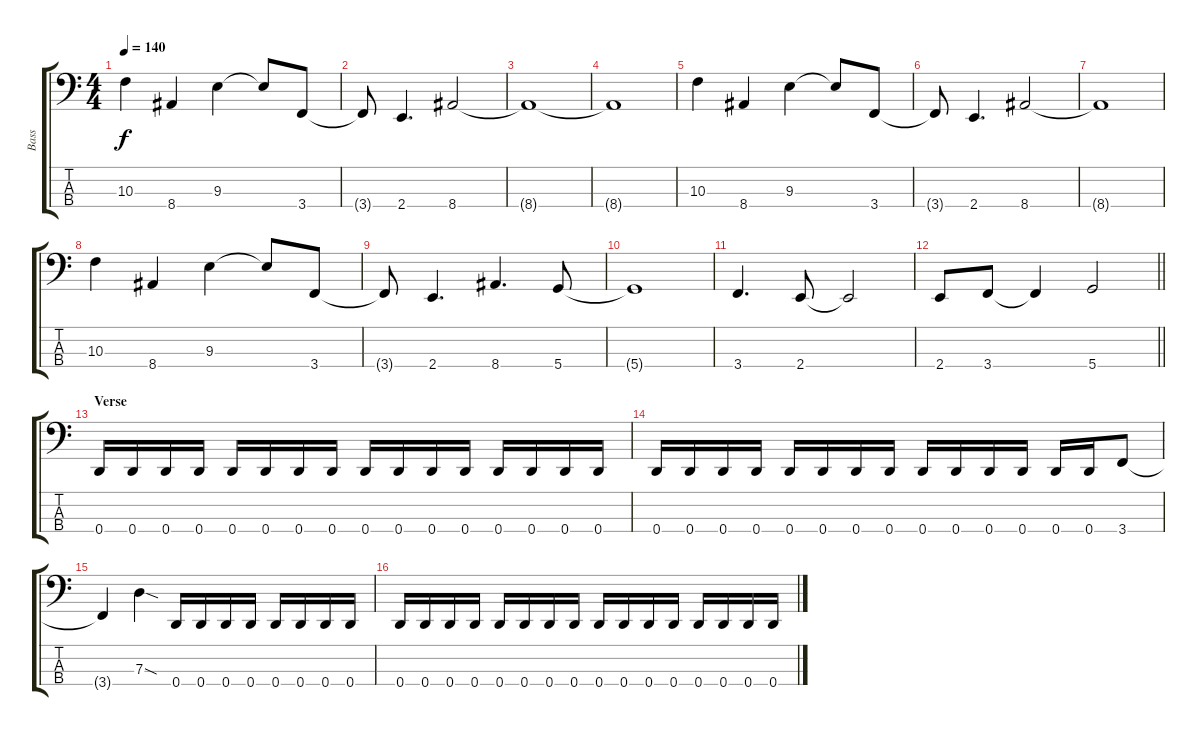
\track ("Bass" "Bass") {instrument electricbassfinger}
\staff {score tabs}
\tuning (F2 C2 G1 D1) {hide}
\ts (4 4)
\tempo 140
\clef f4
\ks c
10.3.4{dy f} 8.4.4 9.3.4 9.3{t}.8 3.4.8 |
3.4{t}.8 2.4.4{d} 8.4.2 |
8.4{t}.1 |
8.4{t}.1 |
10.3.4 8.4.4 9.3.4 9.3{t}.8 3.4.8 |
3.4{t}.8 2.4.4{d} 8.4.2 |
8.4{t}.1 |
10.3.4 8.4.4 9.3.4 9.3{t}.8 3.4.8 |
3.4{t}.8 2.4.4{d} 8.4.4{d} 5.4.8 |
5.4{t}.1 |
3.4.4{d} 2.4.8 2.4{t}.2 |
\barLineRight lightlight
2.4.8 3.4.8 3.4{t}.4 5.4.2 |
\section ("" "Verse")
0.4.16 0.4.16 0.4.16 0.4.16 0.4.16 0.4.16 0.4.16 0.4.16 0.4.16 0.4.16 0.4.16 0.4.16 0.4.16 0.4.16 0.4.16 0.4.16 |
0.4.16 0.4.16 0.4.16 0.4.16 0.4.16 0.4.16 0.4.16 0.4.16 0.4.16 0.4.16 0.4.16 0.4.16 0.4.16 0.4.16 3.4.8 |
3.4{t}.4 7.3{sod}.4 0.4.16 0.4.16 0.4.16 0.4.16 0.4.16 0.4.16 0.4.16 0.4.16 |
0.4.16 0.4.16 0.4.16 0.4.16 0.4.16 0.4.16 0.4.16 0.4.16 0.4.16 0.4.16 0.4.16 0.4.16 0.4.16 0.4.16 0.4.16 0.4.16
